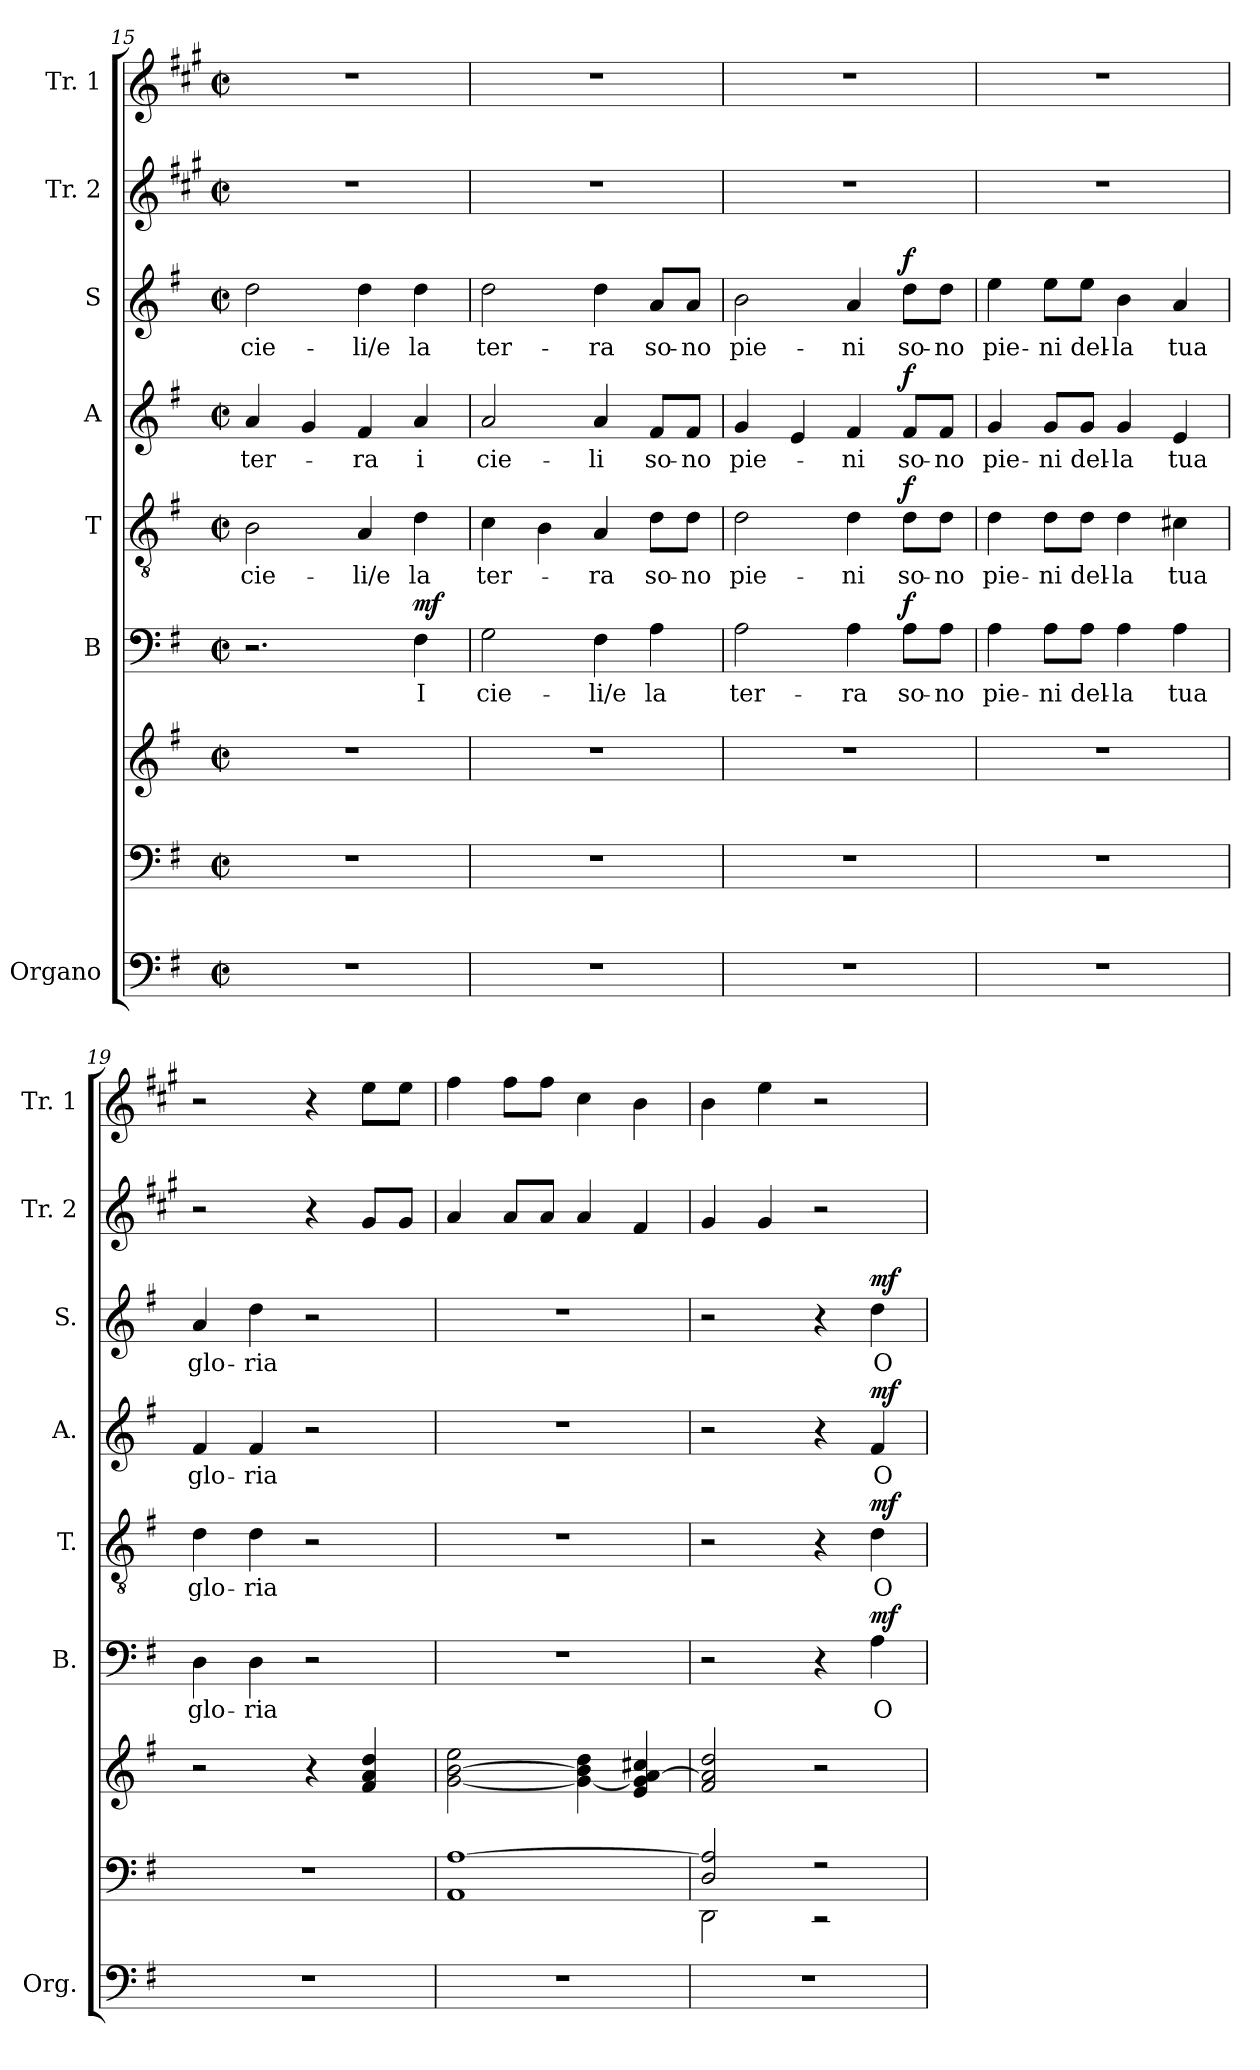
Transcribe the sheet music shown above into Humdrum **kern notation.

**kern	**kern	**kern	**kern	**text	**dynam	**kern	**text	**dynam	**kern	**text	**dynam	**kern	**text	**dynam	**kern	**kern
*part7	*part7	*part7	*part6	*part6	*part6	*part5	*part5	*part5	*part4	*part4	*part4	*part3	*part3	*part3	*part2	*part1
*staff9	*staff8	*staff7	*staff6	*staff6	*staff6	*staff5	*staff5	*staff5	*staff4	*staff4	*staff4	*staff3	*staff3	*staff3	*staff2	*staff1
*I"Organo	*	*	*I"B	*	*	*I"T	*	*	*I"A	*	*	*I"S	*	*	*I"Tr. 2	*I"Tr. 1
*I'Org.	*	*	*I'B.	*	*	*I'T.	*	*	*I'A.	*	*	*I'S.	*	*	*I'Tr. 2	*I'Tr. 1
*clefF4	*clefF4	*clefG2	*clefF4	*	*	*clefGv2	*	*	*clefG2	*	*	*clefG2	*	*	*clefG2	*clefG2
*	*	*	*	*	*	*	*	*	*	*	*	*	*	*	*ITrd1c2	*ITrd1c2
*k[f#]	*k[f#]	*k[f#]	*k[f#]	*	*	*k[f#]	*	*	*k[f#]	*	*	*k[f#]	*	*	*k[f#]	*k[f#]
*M2/2	*M2/2	*M2/2	*M2/2	*	*	*M2/2	*	*	*M2/2	*	*	*M2/2	*	*	*M2/2	*M2/2
*met(c|)	*met(c|)	*met(c|)	*met(c|)	*	*	*met(c|)	*	*	*met(c|)	*	*	*met(c|)	*	*	*met(c|)	*met(c|)
=15	=15	=15	=15	=15	=15	=15	=15	=15	=15	=15	=15	=15	=15	=15	=15	=15
!	!	!	!	!	!	!	!LO:LY:b	!	!	!LO:LY:b	!	!	!LO:LY:b	!	!	!
1r	1r	1r	2.r	.	.	2B\	cie-	.	4a/	ter-	.	2dd\	cie-	.	1r	1r
.	.	.	.	.	.	.	.	.	4g/	.	.	.	.	.	.	.
!	!	!	!	!	!	!	!LO:LY:b	!	!	!LO:LY:b	!	!	!LO:LY:b	!	!	!
.	.	.	.	.	.	4A/	-li/e	.	4f#/	-ra	.	4dd\	-li/e	.	.	.
!	!	!	!	!LO:LY:b	!LO:DY:a	!	!LO:LY:b	!	!	!LO:LY:b	!	!	!LO:LY:b	!	!	!
.	.	.	4F#\	I	mf	4d\	la	.	4a/	i	.	4dd\	la	.	.	.
=16	=16	=16	=16	=16	=16	=16	=16	=16	=16	=16	=16	=16	=16	=16	=16	=16
!	!	!	!	!LO:LY:b	!	!	!LO:LY:b	!	!	!LO:LY:b	!	!	!LO:LY:b	!	!	!
1r	1r	1r	2G\	cie-	.	4c\	ter-	.	2a/	cie-	.	2dd\	ter-	.	1r	1r
.	.	.	.	.	.	4B\	.	.	.	.	.	.	.	.	.	.
!	!	!	!	!LO:LY:b	!	!	!LO:LY:b	!	!	!LO:LY:b	!	!	!LO:LY:b	!	!	!
.	.	.	4F#\	-li/e	.	4A/	-ra	.	4a/	-li	.	4dd\	-ra	.	.	.
!	!	!	!	!LO:LY:b	!	!	!LO:LY:b	!	!	!LO:LY:b	!	!	!LO:LY:b	!	!	!
.	.	.	4A\	la	.	8d\L	so-	.	8f#/L	so-	.	8a/L	so-	.	.	.
!	!	!	!	!	!	!	!LO:LY:b	!	!	!LO:LY:b	!	!	!LO:LY:b	!	!	!
.	.	.	.	.	.	8d\J	-no	.	8f#/J	-no	.	8a/J	-no	.	.	.
!!LO:PB:g=z
=17	=17	=17	=17	=17	=17	=17	=17	=17	=17	=17	=17	=17	=17	=17	=17	=17
!	!	!	!	!LO:LY:b	!	!	!LO:LY:b	!	!	!LO:LY:b	!	!	!LO:LY:b	!	!	!
1r	1r	1r	2A\	ter-	.	2d\	pie-	.	4g/	pie-	.	2b\	pie-	.	1r	1r
.	.	.	.	.	.	.	.	.	4e/	.	.	.	.	.	.	.
!	!	!	!	!LO:LY:b	!	!	!LO:LY:b	!	!	!LO:LY:b	!	!	!LO:LY:b	!	!	!
.	.	.	4A\	-ra	.	4d\	-ni	.	4f#/	-ni	.	4a/	-ni	.	.	.
!	!	!	!	!LO:LY:b	!LO:DY:a	!	!LO:LY:b	!LO:DY:a	!	!LO:LY:b	!LO:DY:a	!	!LO:LY:b	!LO:DY:a	!	!
.	.	.	8A\L	so-	f	8d\L	so-	f	8f#/L	so-	f	8dd\L	so-	f	.	.
!	!	!	!	!LO:LY:b	!	!	!LO:LY:b	!	!	!LO:LY:b	!	!	!LO:LY:b	!	!	!
.	.	.	8A\J	-no	.	8d\J	-no	.	8f#/J	-no	.	8dd\J	-no	.	.	.
=18	=18	=18	=18	=18	=18	=18	=18	=18	=18	=18	=18	=18	=18	=18	=18	=18
!	!	!	!	!LO:LY:b	!	!	!LO:LY:b	!	!	!LO:LY:b	!	!	!LO:LY:b	!	!	!
1r	1r	1r	4A\	pie-	.	4d\	pie-	.	4g/	pie-	.	4ee\	pie-	.	1r	1r
!	!	!	!	!LO:LY:b	!	!	!LO:LY:b	!	!	!LO:LY:b	!	!	!LO:LY:b	!	!	!
.	.	.	8A\L	-ni	.	8d\L	-ni	.	8g/L	-ni	.	8ee\L	-ni	.	.	.
!	!	!	!	!LO:LY:b	!	!	!LO:LY:b	!	!	!LO:LY:b	!	!	!LO:LY:b	!	!	!
.	.	.	8A\J	del-	.	8d\J	del-	.	8g/J	del-	.	8ee\J	del-	.	.	.
!	!	!	!	!LO:LY:b	!	!	!LO:LY:b	!	!	!LO:LY:b	!	!	!LO:LY:b	!	!	!
.	.	.	4A\	-la	.	4d\	-la	.	4g/	-la	.	4b\	-la	.	.	.
!	!	!	!	!LO:LY:b	!	!	!LO:LY:b	!	!	!LO:LY:b	!	!	!LO:LY:b	!	!	!
.	.	.	4A\	tua	.	4c#X\	tua	.	4e/	tua	.	4a/	tua	.	.	.
=19	=19	=19	=19	=19	=19	=19	=19	=19	=19	=19	=19	=19	=19	=19	=19	=19
!	!	!	!	!LO:LY:b	!	!	!LO:LY:b	!	!	!LO:LY:b	!	!	!LO:LY:b	!	!	!
1r	1r	2r	4D\	glo-	.	4d\	glo-	.	4f#/	glo-	.	4a/	glo-	.	2r	2r
!	!	!	!	!LO:LY:b	!	!	!LO:LY:b	!	!	!LO:LY:b	!	!	!LO:LY:b	!	!	!
.	.	.	4D\	-ria	.	4d\	-ria	.	4f#/	-ria	.	4dd\	-ria	.	.	.
.	.	4r	2r	.	.	2r	.	.	2r	.	.	2r	.	.	4r	4r
.	.	4f#/ 4a/ 4dd/	.	.	.	.	.	.	.	.	.	.	.	.	8f#/L	8dd\L
.	.	.	.	.	.	.	.	.	.	.	.	.	.	.	8f#/J	8dd\J
=20	=20	=20	=20	=20	=20	=20	=20	=20	=20	=20	=20	=20	=20	=20	=20	=20
1r	1AA [1A	[2g\ [2b\ 2ee\	1r	.	.	1r	.	.	1r	.	.	1r	.	.	4g/	4ee\
.	.	.	.	.	.	.	.	.	.	.	.	.	.	.	8g/L	8ee\L
.	.	.	.	.	.	.	.	.	.	.	.	.	.	.	8g/J	8ee\J
.	.	4g\_ 4b\] 4dd\	.	.	.	.	.	.	.	.	.	.	.	.	4g/	4b\
.	.	4e/ 4g/] [4a/ 4cc#X/	.	.	.	.	.	.	.	.	.	.	.	.	4e/	4a\
=21	=21	=21	=21	=21	=21	=21	=21	=21	=21	=21	=21	=21	=21	=21	=21	=21
*	*^	*	*	*	*	*	*	*	*	*	*	*	*	*	*	*
1r	2D/ 2A/]	2DD\	2f#/ 2a/] 2dd/	2r	.	.	2r	.	.	2r	.	.	2r	.	.	4f#/	4a\
.	.	.	.	.	.	.	.	.	.	.	.	.	.	.	.	4f#/	4dd\
.	2r	2r	2r	4r	.	.	4r	.	.	4r	.	.	4r	.	.	2r	2r
!	!	!	!	!	!LO:LY:b	!LO:DY:a	!	!LO:LY:b	!LO:DY:a	!	!LO:LY:b	!LO:DY:a	!	!LO:LY:b	!LO:DY:a	!	!
.	.	.	.	4A\	O-	mf	4d\	O-	mf	4f#/	O-	mf	4dd\	O-	mf	.	.
*	*v	*v	*	*	*	*	*	*	*	*	*	*	*	*	*	*	*
=	=	=	=	=	=	=	=	=	=	=	=	=	=	=	=	=
*-	*-	*-	*-	*-	*-	*-	*-	*-	*-	*-	*-	*-	*-	*-	*-	*-
